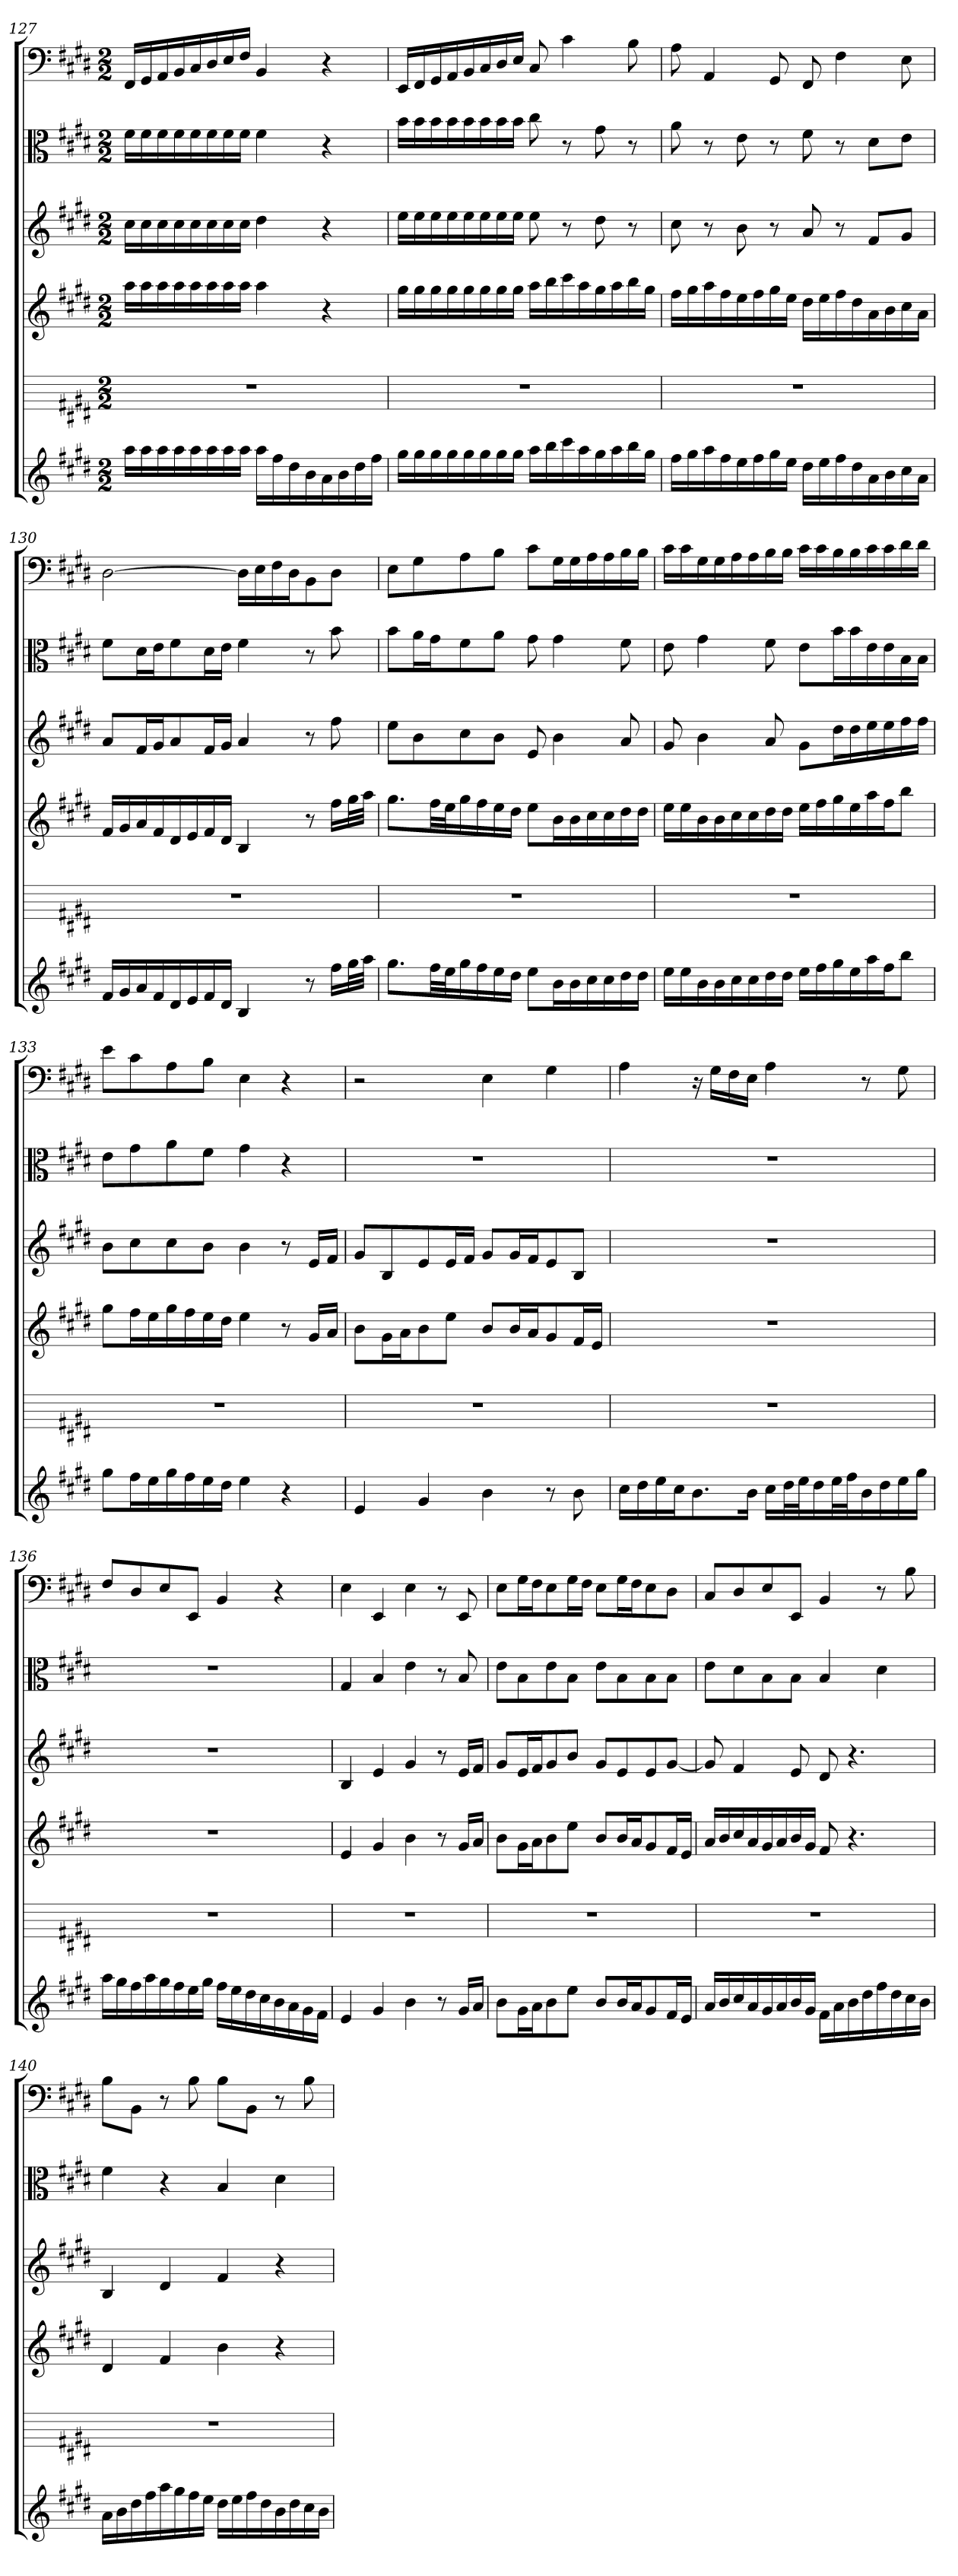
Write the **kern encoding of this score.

**kern	**kern	**kern	**kern	**kern	**kern
*part6	*part5	*part4	*part3	*part2	*part1
*staff6	*staff5	*staff4	*staff3	*staff2	*staff1
*	*	*	*	*clefC3	*clefF4
*k[f#c#g#d#]	*k[f#c#g#d#]	*k[f#c#g#d#]	*k[f#c#g#d#]	*k[f#c#g#d#]	*k[f#c#g#d#]
*E:	*E:	*E:	*E:	*E:	*E:
*M2/2	*M2/2	*M2/2	*M2/2	*M2/2	*M2/2
=127	=127	=127	=127	=127	=127
16aaLL	1r	16aaLL	16cc#LL	16f#\LL	16FF#/LL
16aa	.	16aa	16cc#	16f#\	16GG#/
16aa	.	16aa	16cc#	16f#\	16AA/
16aa	.	16aa	16cc#	16f#\	16BB/
16aa	.	16aa	16cc#	16f#\	16C#/
16aa	.	16aa	16cc#	16f#\	16D#/
16aa	.	16aa	16cc#	16f#\	16E/
16aaJJ	.	16aaJJ	16cc#JJ	16f#\JJ	16F#/JJ
16aaLL	.	4aa	4dd#	4f#	4BB
16ff#	.	.	.	.	.
16dd#	.	.	.	.	.
16b	.	.	.	.	.
16a	.	4r	4r	4r	4r
16b	.	.	.	.	.
16dd#	.	.	.	.	.
16ff#JJ	.	.	.	.	.
=128	=128	=128	=128	=128	=128
16gg#LL	1r	16gg#LL	16eeLL	16b\LL	16EE/LL
16gg#	.	16gg#	16ee	16b\	16FF#/
16gg#	.	16gg#	16ee	16b\	16GG#/
16gg#	.	16gg#	16ee	16b\	16AA/
16gg#	.	16gg#	16ee	16b\	16BB/
16gg#	.	16gg#	16ee	16b\	16C#/
16gg#	.	16gg#	16ee	16b\	16D#/
16gg#JJ	.	16gg#JJ	16eeJJ	16b\JJ	16E/JJ
16aaLL	.	16aaLL	8ee	8cc#	8C#
16bb	.	16bb	.	.	.
16ccc#	.	16ccc#	8r	8r	4c#
16aa	.	16aa	.	.	.
16gg#	.	16gg#	8dd#	8g#	.
16aa	.	16aa	.	.	.
16bb	.	16bb	8r	8r	8B
16gg#JJ	.	16gg#JJ	.	.	.
=129	=129	=129	=129	=129	=129
16ff#LL	1r	16ff#LL	8cc#	8a	8A
16gg#	.	16gg#	.	.	.
16aa	.	16aa	8r	8r	4AA
16ff#	.	16ff#	.	.	.
16ee	.	16ee	8b	8e	.
16ff#	.	16ff#	.	.	.
16gg#	.	16gg#	8r	8r	8GG#
16eeJJ	.	16eeJJ	.	.	.
16dd#LL	.	16dd#LL	8a	8f#	8FF#
16ee	.	16ee	.	.	.
16ff#	.	16ff#	8r	8r	4F#
16dd#	.	16dd#	.	.	.
16a	.	16a	8f#L	8d#\L	.
16b	.	16b	.	.	.
16cc#	.	16cc#	8g#J	8e\J	8E
16aJJ	.	16aJJ	.	.	.
=130	=130	=130	=130	=130	=130
16f#LL	1r	16f#LL	8aL	8f#\L	[2D#
16g#	.	16g#	.	.	.
16a	.	16a	16f#L	16d#\L	.
16f#	.	16f#	16g#J	16e\J	.
16d#	.	16d#	8a	8f#\	.
16e	.	16e	.	.	.
16f#	.	16f#	16f#L	16d#\L	.
16d#JJ	.	16d#JJ	16g#JJ	16e\JJ	.
4B	.	4B	4a	4f#	16D#\LL]
.	.	.	.	.	16E\
.	.	.	.	.	16F#\
.	.	.	.	.	16D#\J
8r	.	8r	8r	8r	8BB\
16ff#LL	.	16ff#LL	8ff#	8b	8D#\J
32gg#L	.	32gg#L	.	.	.
32aaJJJ	.	32aaJJJ	.	.	.
=131	=131	=131	=131	=131	=131
8.gg#L	1r	8.gg#L	8eeL	8b\L	8E\L
.	.	.	8b	16a\L	8G#\
32ff#LL	.	32ff#LL	.	16g#\J	.
32eeJ	.	32eeJ	.	.	.
16gg#	.	16gg#	8cc#	8f#\	8A\
16ff#	.	16ff#	.	.	.
16ee	.	16ee	8bJ	8a\J	8B\J
16dd#JJ	.	16dd#JJ	.	.	.
8eeL	.	8eeL	8e	8g#	8c#\L
16bL	.	16bL	4b	4g#	16G#\L
16b	.	16b	.	.	16G#\
16cc#	.	16cc#	.	.	16A\
16cc#	.	16cc#	.	.	16A\
16dd#	.	16dd#	8a	8f#	16B\
16dd#JJ	.	16dd#JJ	.	.	16B\JJ
=132	=132	=132	=132	=132	=132
16eeLL	1r	16eeLL	8g#	8e	16c#\LL
16ee	.	16ee	.	.	16c#\
16b	.	16b	4b	4g#	16G#\
16b	.	16b	.	.	16G#\
16cc#	.	16cc#	.	.	16A\
16cc#	.	16cc#	.	.	16A\
16dd#	.	16dd#	8a	8f#	16B\
16dd#JJ	.	16dd#JJ	.	.	16B\JJ
16eeLL	.	16eeLL	8g#L	8e\L	16c#\LL
16ff#	.	16ff#	.	.	16c#\
16gg#	.	16gg#	16dd#L	16b\L	16B\
16ee	.	16ee	16dd#	16b\	16B\
16aa	.	16aa	16ee	16e\	16c#\
16ff#J	.	16ff#J	16ee	16e\	16c#\
8bbJ	.	8bbJ	16ff#	16B\	16d#\
.	.	.	16ff#JJ	16B\JJ	16d#\JJ
=133	=133	=133	=133	=133	=133
8gg#L	1r	8gg#L	8bL	8e\L	8e\L
16ff#L	.	16ff#L	8cc#	8g#\	8c#\
16ee	.	16ee	.	.	.
16gg#	.	16gg#	8cc#	8a\	8A\
16ff#	.	16ff#	.	.	.
16ee	.	16ee	8bJ	8f#\J	8B\J
16dd#JJ	.	16dd#JJ	.	.	.
4ee	.	4ee	4b	4g#	4E
4r	.	8r	8r	4r	4r
.	.	16g#LL	16eLL	.	.
.	.	16aJJ	16f#JJ	.	.
=134	=134	=134	=134	=134	=134
4e	1r	8bL	8g#L	1r	2r
.	.	16g#L	8B	.	.
.	.	16aJ	.	.	.
4g#	.	8b	8e	.	.
.	.	8eeJ	16eL	.	.
.	.	.	16f#JJ	.	.
4b	.	8bL	8g#L	.	4E
.	.	16bL	16g#L	.	.
.	.	16aJ	16f#J	.	.
8r	.	8g#	8e	.	4G#
8b	.	16f#L	8BJ	.	.
.	.	16eJJ	.	.	.
=135	=135	=135	=135	=135	=135
16cc#LL	1r	1r	1r	1r	4A
16dd#	.	.	.	.	.
16ee	.	.	.	.	.
16cc#J	.	.	.	.	.
8.b	.	.	.	.	16r
.	.	.	.	.	16G#\LL
.	.	.	.	.	16F#\
16bJk	.	.	.	.	16E\JJ
16cc#LL	.	.	.	.	4A
32dd#L	.	.	.	.	.
32eeJ	.	.	.	.	.
16dd#	.	.	.	.	.
32eeL	.	.	.	.	.
32ff#J	.	.	.	.	.
16b	.	.	.	.	8r
16dd#	.	.	.	.	.
16ee	.	.	.	.	8G#
16gg#JJ	.	.	.	.	.
=136	=136	=136	=136	=136	=136
16aaLL	1r	1r	1r	1r	8F#/L
16gg#	.	.	.	.	.
16ff#	.	.	.	.	8D#/
16aa	.	.	.	.	.
16gg#	.	.	.	.	8E/
16ff#	.	.	.	.	.
16ee	.	.	.	.	8EE/J
16gg#JJ	.	.	.	.	.
16ff#LL	.	.	.	.	4BB
16ee	.	.	.	.	.
16dd#	.	.	.	.	.
16cc#	.	.	.	.	.
16b	.	.	.	.	4r
16a	.	.	.	.	.
16g#	.	.	.	.	.
16f#JJ	.	.	.	.	.
=137	=137	=137	=137	=137	=137
4e	1r	4e	4B	4G#	4E
4g#	.	4g#	4e	4B	4EE
4b	.	4b	4g#	4e	4E
8r	.	8r	8r	8r	8r
16g#LL	.	16g#LL	16eLL	8B	8EE
16aJJ	.	16aJJ	16f#JJ	.	.
=138	=138	=138	=138	=138	=138
8bL	1r	8bL	8g#L	8e\L	8E\L
16g#L	.	16g#L	16eL	8B\	16G#\L
16aJ	.	16aJ	16f#J	.	16F#\J
8b	.	8b	8g#	8e\	8E\
8eeJ	.	8eeJ	8bJ	8B\J	16G#\L
.	.	.	.	.	16F#\JJ
8bL	.	8bL	8g#L	8e\L	8E\L
16bL	.	16bL	8e	8B\	16G#\L
16aJ	.	16aJ	.	.	16F#\J
8g#	.	8g#	8e	8B\	8E\
16f#L	.	16f#L	[8g#J	8B\J	8D#\J
16eJJ	.	16eJJ	.	.	.
=139	=139	=139	=139	=139	=139
16aLL	1r	16aLL	8g#]	8e\L	8C#/L
16b	.	16b	.	.	.
16cc#	.	16cc#	4f#	8d#\	8D#/
16a	.	16a	.	.	.
16g#	.	16g#	.	8B\	8E/
16a	.	16a	.	.	.
16b	.	16b	8e	8B\J	8EE/J
16g#JJ	.	16g#JJ	.	.	.
16f#LL	.	8f#	8d#	4B	4BB
16a	.	.	.	.	.
16b	.	4.r	4.r	.	.
16dd#	.	.	.	.	.
16ff#	.	.	.	4d#	8r
16dd#	.	.	.	.	.
16cc#	.	.	.	.	8B
16bJJ	.	.	.	.	.
=140	=140	=140	=140	=140	=140
16aLL	1r	4d#	4B	4f#	8B\L
16b	.	.	.	.	.
16dd#	.	.	.	.	8BB\J
16ff#	.	.	.	.	.
16aa	.	4f#	4d#	4r	8r
16gg#	.	.	.	.	.
16ff#	.	.	.	.	8B
16eeJJ	.	.	.	.	.
16dd#LL	.	4b	4f#	4B	8B\L
16ee	.	.	.	.	.
16ff#	.	.	.	.	8BB\J
16dd#	.	.	.	.	.
16b	.	4r	4r	4d#	8r
16dd#	.	.	.	.	.
16cc#	.	.	.	.	8B
16bJJ	.	.	.	.	.
=	=	=	=	=	=
*-	*-	*-	*-	*-	*-
